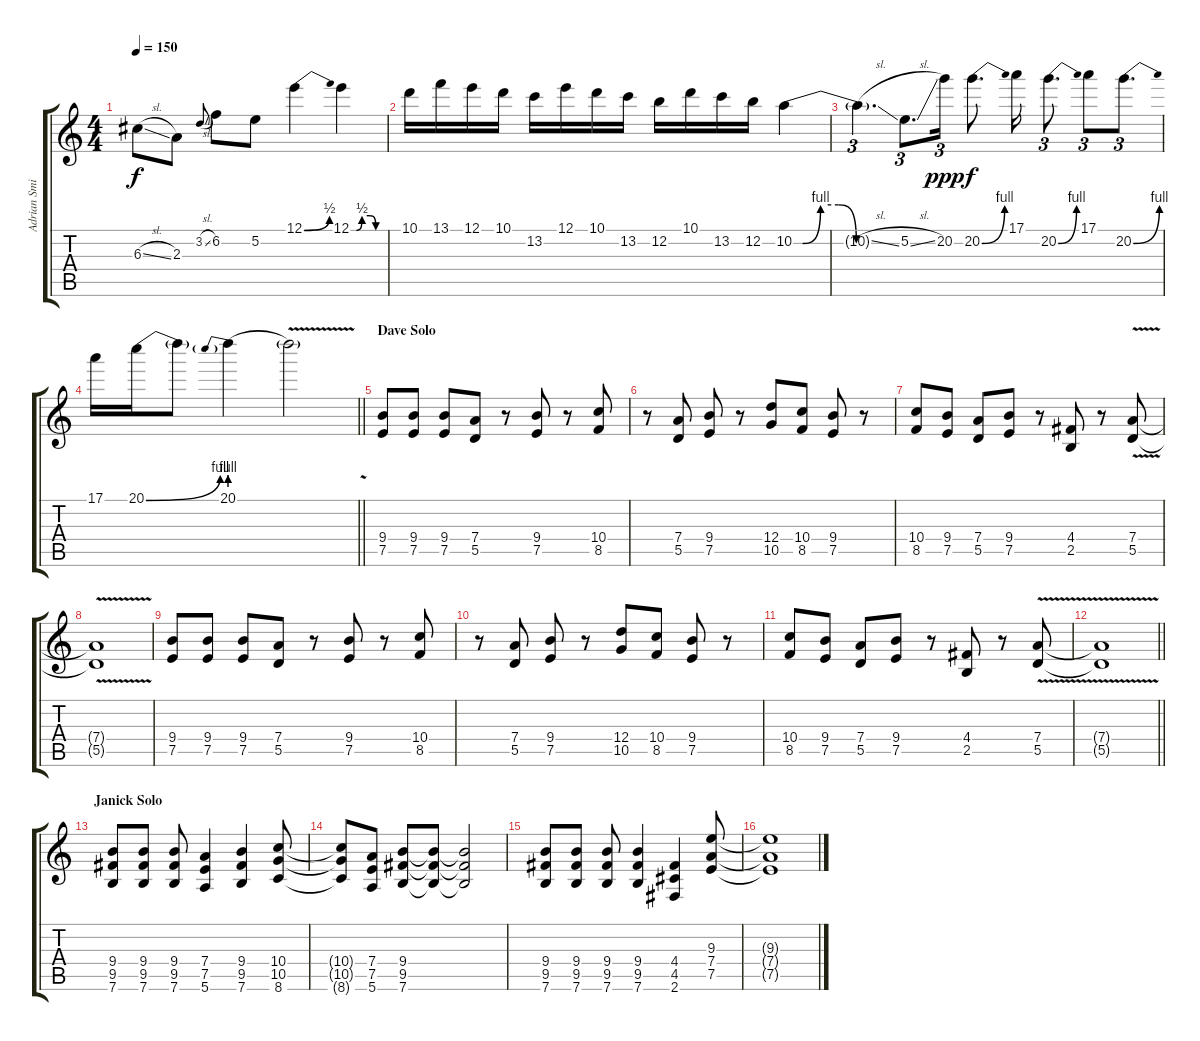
\track ("Adrian Smith" "Adrian Smi") {instrument distortionguitar}
\staff {score tabs}
\tuning (E4 B3 G3 D3 A2 E2) {hide}
\ts (4 4)
\tempo 150
\clef g2
\ks c
6.3{sl t}.8{dy f} 2.3.8 3.2{sl}.8{gr onbeat} 6.2.8 5.2.8 12.1{be (bend 0 0 60 2)}.4 12.1{be (custom 0 0 10 0 20 2 35 2 45 0 60 0)}.4 |
10.1.16 13.1.16 12.1.16 10.1.16 13.2.16 12.1.16 10.1.16 13.2.16 12.2.16 10.1.16 13.2.16 12.2.16 10.2{be (custom 0 0 5 0 15 4 25 4 35 0 60 0)}.4 |
10.2{sl t}.4{d tu (3 2)} 5.2{sl}.8{d tu (3 2)} 20.2.16{tu (3 2) dy ppp} 20.2{be (bend 0 0 60 4)}.8{d dy f} 17.1.16 20.2{be (bend 0 0 60 4)}.8{d tu (3 2)} 17.1.8{tu (3 2)} 20.2{be (bend 0 0 60 4)}.8{d tu (3 2)} |
\barLineRight lightlight
17.1.16 20.1{be (bend 0 0 60 4)}.16 20.1{t}.8 20.1{be (prebend 0 4 60 4)}.4 20.1{v t}.2 |
\section ("" "Dave Solo")
(9.4 7.5).8{volume 10 instrument distortionguitar} (9.4 7.5).8 (9.4 7.5).8 (7.4 5.5).8 r.8 (9.4 7.5).8 r.8 (10.4 8.5).8 |
r.8 (7.4 5.5).8 (9.4 7.5).8 r.8 (12.4 10.5).8 (10.4 8.5).8 (9.4 7.5).8 r.8 |
(10.4 8.5).8 (9.4 7.5).8 (7.4 5.5).8 (9.4 7.5).8 r.8 (4.4 2.5).8 r.8 (7.4{v} 5.5).8 |
(7.4{t} 5.5{t}).1 |
(9.4 7.5).8 (9.4 7.5).8 (9.4 7.5).8 (7.4 5.5).8 r.8 (9.4 7.5).8 r.8 (10.4 8.5).8 |
r.8 (7.4 5.5).8 (9.4 7.5).8 r.8 (12.4 10.5).8 (10.4 8.5).8 (9.4 7.5).8 r.8 |
(10.4 8.5).8 (9.4 7.5).8 (7.4 5.5).8 (9.4 7.5).8 r.8 (4.4 2.5).8 r.8 (7.4{v} 5.5).8 |
\barLineRight lightlight
(7.4{t} 5.5{t}).1 |
\section ("" "Janick Solo")
(9.4 9.5 7.6).8 (9.4 9.5 7.6).8 (9.4 9.5 7.6).8 (7.4 7.5 5.6).4 (9.4 9.5 7.6).4 (10.4 10.5 8.6).8 |
(10.4{t} 10.5{t} 8.6{t}).8 (7.4 7.5 5.6).8 (9.4 9.5 7.6).8 (9.4{t} 9.5{t} 7.6{t}).8 (9.4{t} 9.5{t} 7.6{t}).2 |
(9.4 9.5 7.6).8 (9.4 9.5 7.6).8 (9.4 9.5 7.6).8 (9.4 9.5 7.6).4 (4.4 4.5 2.6).4 (9.3 7.4 7.5).8 |
(9.3{t} 7.4{t} 7.5{t}).1
